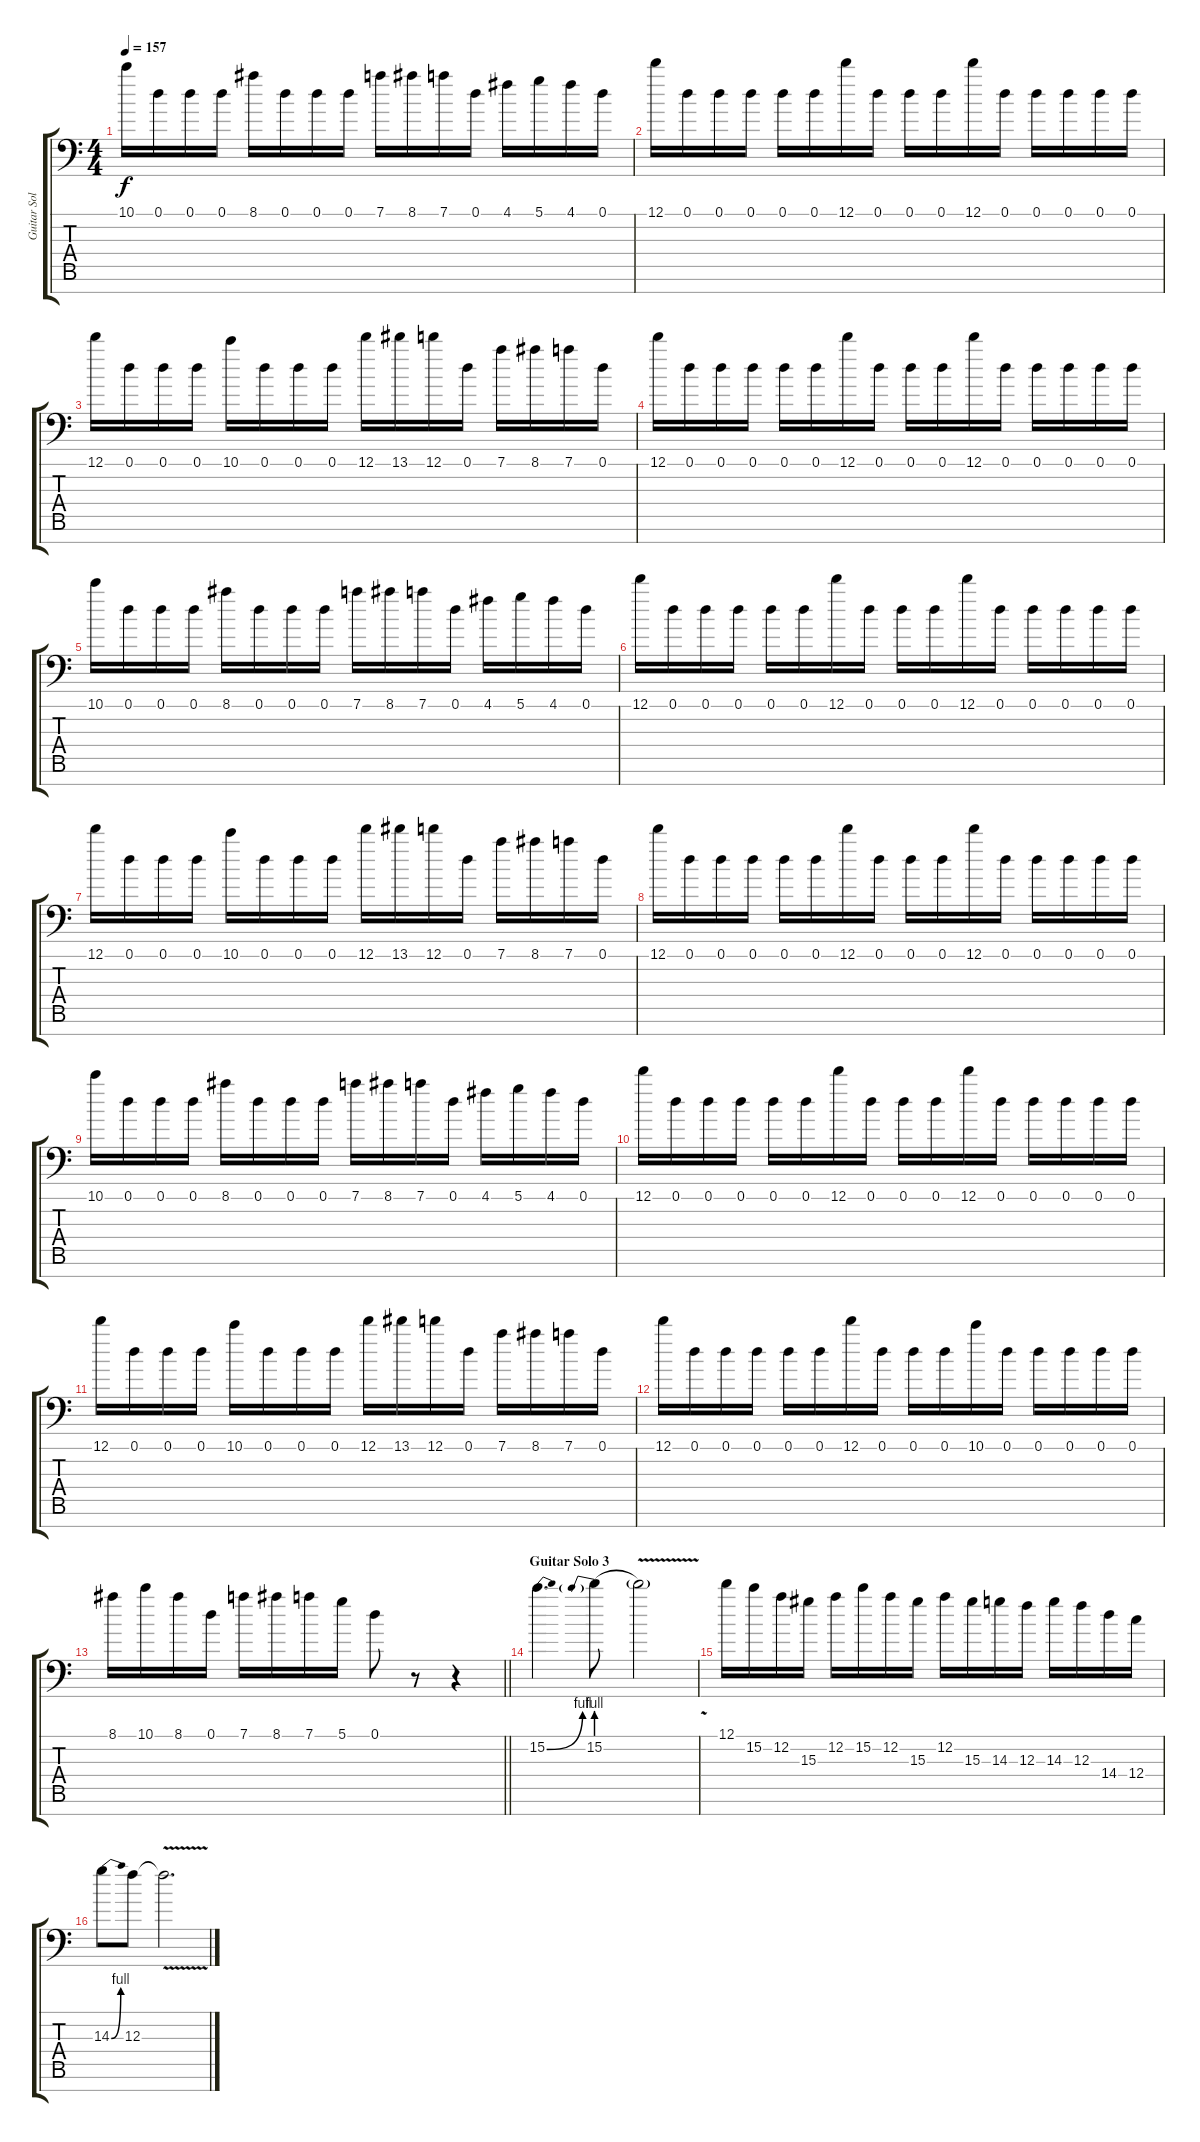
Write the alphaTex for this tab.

\track ("Guitar Solo" "Guitar Sol") {instrument distortionguitar}
\staff {score tabs}
\tuning (D4 A3 F3 C3 G2 D2 A1) {hide}
\ts (4 4)
\tempo 157
\clef f4
\ks c
10.1.16{dy f} 0.1.16 0.1.16 0.1.16 8.1.16 0.1.16 0.1.16 0.1.16 7.1.16 8.1.16 7.1.16 0.1.16 4.1.16 5.1.16 4.1.16 0.1.16 |
12.1.16 0.1.16 0.1.16 0.1.16 0.1.16 0.1.16 12.1.16 0.1.16 0.1.16 0.1.16 12.1.16 0.1.16 0.1.16 0.1.16 0.1.16 0.1.16 |
12.1.16 0.1.16 0.1.16 0.1.16 10.1.16 0.1.16 0.1.16 0.1.16 12.1.16 13.1.16 12.1.16 0.1.16 7.1.16 8.1.16 7.1.16 0.1.16 |
12.1.16 0.1.16 0.1.16 0.1.16 0.1.16 0.1.16 12.1.16 0.1.16 0.1.16 0.1.16 12.1.16 0.1.16 0.1.16 0.1.16 0.1.16 0.1.16 |
10.1.16 0.1.16 0.1.16 0.1.16 8.1.16 0.1.16 0.1.16 0.1.16 7.1.16 8.1.16 7.1.16 0.1.16 4.1.16 5.1.16 4.1.16 0.1.16 |
12.1.16 0.1.16 0.1.16 0.1.16 0.1.16 0.1.16 12.1.16 0.1.16 0.1.16 0.1.16 12.1.16 0.1.16 0.1.16 0.1.16 0.1.16 0.1.16 |
12.1.16 0.1.16 0.1.16 0.1.16 10.1.16 0.1.16 0.1.16 0.1.16 12.1.16 13.1.16 12.1.16 0.1.16 7.1.16 8.1.16 7.1.16 0.1.16 |
12.1.16 0.1.16 0.1.16 0.1.16 0.1.16 0.1.16 12.1.16 0.1.16 0.1.16 0.1.16 12.1.16 0.1.16 0.1.16 0.1.16 0.1.16 0.1.16 |
10.1.16 0.1.16 0.1.16 0.1.16 8.1.16 0.1.16 0.1.16 0.1.16 7.1.16 8.1.16 7.1.16 0.1.16 4.1.16 5.1.16 4.1.16 0.1.16 |
12.1.16 0.1.16 0.1.16 0.1.16 0.1.16 0.1.16 12.1.16 0.1.16 0.1.16 0.1.16 12.1.16 0.1.16 0.1.16 0.1.16 0.1.16 0.1.16 |
12.1.16 0.1.16 0.1.16 0.1.16 10.1.16 0.1.16 0.1.16 0.1.16 12.1.16 13.1.16 12.1.16 0.1.16 7.1.16 8.1.16 7.1.16 0.1.16 |
12.1.16 0.1.16 0.1.16 0.1.16 0.1.16 0.1.16 12.1.16 0.1.16 0.1.16 0.1.16 10.1.16 0.1.16 0.1.16 0.1.16 0.1.16 0.1.16 |
\barLineRight lightlight
8.1.16 10.1.16 8.1.16 0.1.16 7.1.16 8.1.16 7.1.16 5.1.16 0.1.8 r.8 r.4 |
\section ("" "Guitar Solo 3")
15.2{be (bend 0 0 60 4)}.4{d} 15.2{be (prebend 0 4 60 4)}.8 15.2{v t}.2 |
12.1.16 15.2.16 12.2.16 15.3.16 12.2.16 15.2.16 12.2.16 15.3.16 12.2.16 15.3.16 14.3.16 12.3.16 14.3.16 12.3.16 14.4.16 12.4.16 |
14.3{be (bend 0 0 60 4)}.8 12.3.8 12.3{v t}.2{d}
